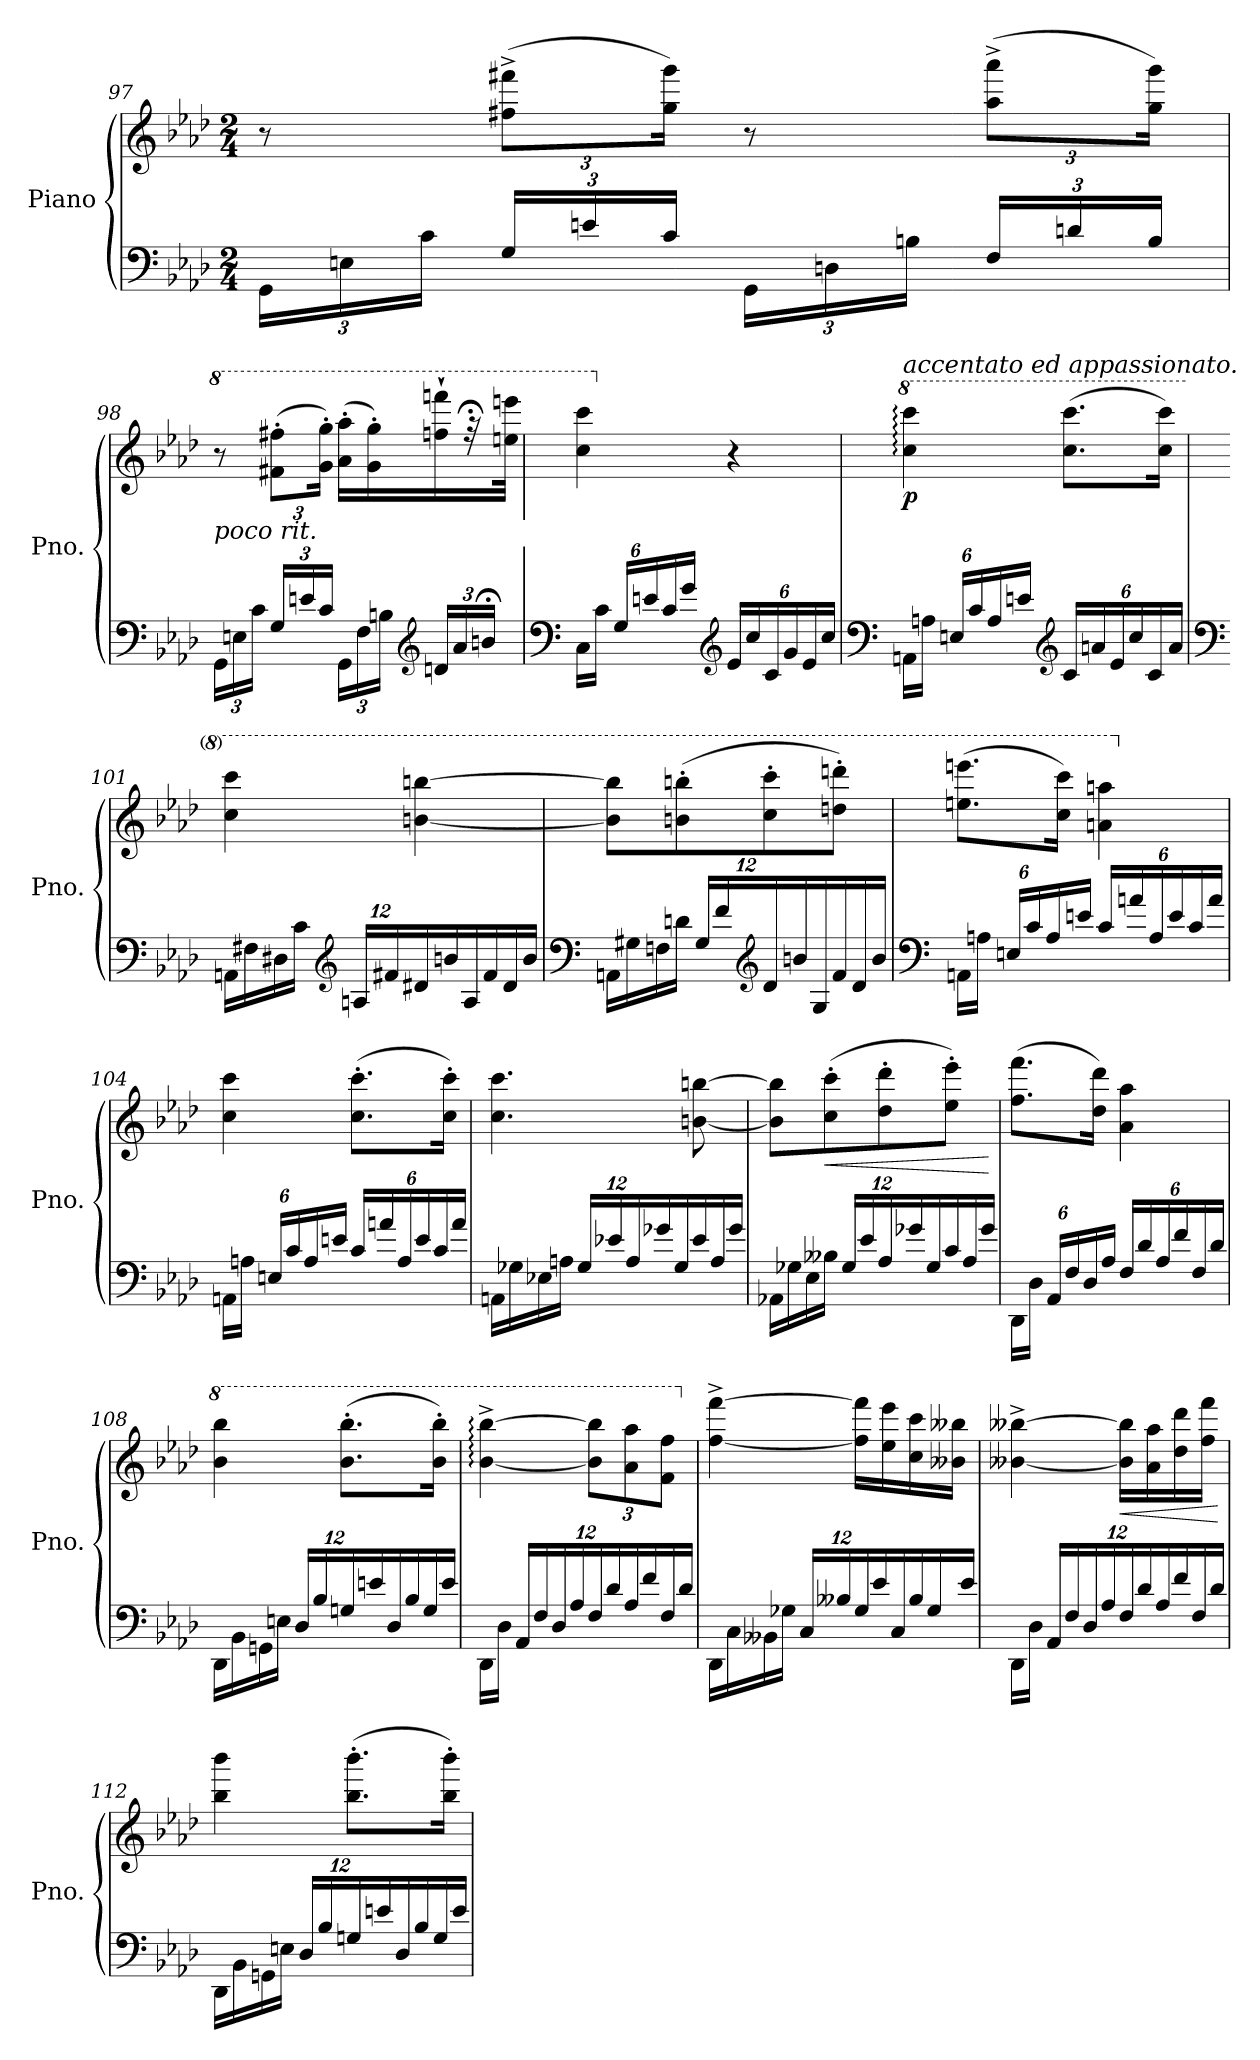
**kern	**kern	**dynam
*part1	*part1	*part1
*staff2	*staff1	*staff1/2
*I"Piano	*	*
*I'Pno.	*	*
*clefF4	*clefG2	*
*k[b-e-a-d-]	*k[b-e-a-d-]	*
*M2/4	*M2/4	*
*Xbrackettup	*	*
=97	=97	=97
24GG\LL	8r	.
24En\	.	.
24c\JJ	.	.
*	*Xbrackettup	*
24G/LL	(>12ff#X\^ 12fff#X\^L	.
24en/	.	.
24c/JJ	24gg\ 24ggg\Jk)	.
24GG\LL	8r	.
24Dn\	.	.
24Bn\JJ	.	.
24F/LL	(>12aa-\^ 12aaa-\^L	.
24dn/	.	.
24B/JJ	24gg\ 24ggg\Jk)	.
!!LO:LB:g=z
=98	=98	=98
*	*8va	*
!	!LO:TX:b:i:t=poco                                            rit.	!
24GG\LL	8r	.
24En\	.	.
24c\JJ	.	.
24G/LL	(>12ff#X\' 12fff#X\'L	.
24en/	.	.
24c/JJ	24gg\' 24ggg\'Jk)	.
24GG\LL	(>16aa-\' 16aaa-\'LL	.
24F\	.	.
.	16gg\' 16ggg\')	.
24Bn\JJ	.	.
*clefG2	*	*
24dn/LL	16fffn\` 16ffffn\`	.
24a-/	.	.
.	32r;<	.
24bn;</JJ	.	.
.	32eeen\ 32eeeen\JJk	.
=99	=99	=99
*clefF4	*	*
24C\LL	4ccc\ 4cccc\	.
24c\JJ	.	.
24G/LL	.	.
24en/	.	.
24c/	.	.
24g/JJ	.	.
*clefG2	*	*
*	*X8va	*
24e/LL	4r	.
24cc/	.	.
24c/	.	.
24g/	.	.
24e/	.	.
24cc/JJ	.	.
=100	=100	=100
*clefF4	*	*
*	*8va	*
!	!LO:TX:a:i:t=accentato ed appassionato.	!
!	!	!LO:DY:b
24AAn\LL	4ccc\: 4cccc\:	p
24An\JJ	.	.
24En/LL	.	.
24c/	.	.
24A/	.	.
24en/JJ	.	.
*clefG2	*	*
24c/LL	(>8.ccc\ 8.cccc\L	.
24an/	.	.
24e/	.	.
24cc/	.	.
24c/	.	.
.	16ccc\ 16cccc\Jk)	.
24a/JJ	.	.
!!LO:LB:g=z
=101	=101	=101
*clefF4	*	*
24AAn\LL	4ccc\ 4cccc\	.
24F#X\	.	.
24D#X\	.	.
24c\JJ	.	.
*clefG2	*	*
24An/LL	.	.
24f#X/	.	.
24d#X/	[4bbn\ [4bbbn\	.
24bn/	.	.
24A/	.	.
24f#/	.	.
24d#/	.	.
24b/JJ	.	.
=102	=102	=102
*clefF4	*	*
24AAn\LL	8bb\] 8bbb\]L	.
24G#X\	.	.
24Fn\	.	.
24dn\JJ	(>8bbn\' 8bbbn\'	.
24G#/LL	.	.
24f/	.	.
*clefG2	*	*
24d/	8ccc\' 8cccc\'	.
24bn/	.	.
24G#/	.	.
24f/	8dddn\' 8ddddn\'J)	.
24d/	.	.
24b/JJ	.	.
=103	=103	=103
*clefF4	*	*
24AAn\LL	(>8.eeen\ 8.eeeen\L	.
24An\JJ	.	.
24En/LL	.	.
24c/	.	.
24A/	.	.
.	16ccc\ 16cccc\Jk)	.
24en/JJ	.	.
24c/LL	4aan\ 4aaan\	.
24an/	.	.
24A/	.	.
24e/	.	.
24c/	.	.
24a/JJ	.	.
!!LO:LB:g=z
=104	=104	=104
*	*X8va	*
24AAn\LL	4cc\ 4ccc\	.
24An\JJ	.	.
24En/LL	.	.
24c/	.	.
24A/	.	.
24en/JJ	.	.
24c/LL	(>8.cc\' 8.ccc\'L	.
24an/	.	.
24A/	.	.
24e/	.	.
24c/	.	.
.	16cc\' 16ccc\'Jk)	.
24a/JJ	.	.
=105	=105	=105
24AAn\LL	4.cc\ 4.ccc\	.
24G-X\	.	.
24E-X\	.	.
24An\JJ	.	.
24G-/LL	.	.
24e-X/	.	.
24A/	.	.
24g-X/	.	.
24G-/	.	.
24e-/	[8bn\ [8bbn\	.
24A/	.	.
24g-/JJ	.	.
=106	=106	=106
24AA-X\LL	8b\] 8bb\]L	.
24G-X\	.	.
24E-\	.	.
!	!	!LO:HP:b
24B--X\JJ	(>8cc\' 8ccc\'	<
24G-/LL	.	.
24e-/	.	.
24A-/	8dd-\' 8ddd-\'	.
24g-X/	.	.
24G-/	.	.
24c/	8ee-\' 8eee-\'J)	.
24A-/	.	.
24g-/JJ	.	.
.	.	[
!!LO:PB:g=z
=107	=107	=107
24DD-\LL	(>8.ff\ 8.fff\L	.
24D-\JJ	.	.
24AA-/LL	.	.
24F/	.	.
24D-/	.	.
.	16dd-\ 16ddd-\Jk)	.
24A-/JJ	.	.
24F/LL	4a-\ 4aa-\	.
24d-/	.	.
24A-/	.	.
24f/	.	.
24F/	.	.
24d-/JJ	.	.
=108	=108	=108
*	*8va	*
24DD-\LL	4bb-\ 4bbb-\	.
24BB-\	.	.
24GGn\	.	.
24En\JJ	.	.
24D-/LL	.	.
24B-/	.	.
24Gn/	(>8.bb-\' 8.bbb-\'L	.
24en/	.	.
24D-/	.	.
24B-/	.	.
24G/	.	.
.	16bb-\' 16bbb-\'Jk)	.
24e/JJ	.	.
=109	=109	=109
24DD-\LL	[4bb-\:^ [4bbb-\:^	.
24D-\JJ	.	.
24AA-/LL	.	.
24F/	.	.
24D-/	.	.
24A-/	.	.
24F/	12bb-\] 12bbb-\]L	.
24d-/	.	.
24A-/	12aa-\ 12aaa-\	.
24f/	.	.
24F/	12ff\ 12fff\J	.
24d-/JJ	.	.
!!LO:LB:g=z
=110	=110	=110
*	*X8va	*
24DD-\LL	[4ff\^ [4fff\^	.
24C\	.	.
24BB--X\	.	.
24G-X\JJ	.	.
24C/LL	.	.
24B--X/	.	.
24G-/	16ff\] 16fff\]LL	.
24e-/	.	.
.	16ee-\ 16eee-\	.
24C/	.	.
24B--/	16cc\ 16ccc\	.
24G-/	.	.
.	16b--X\ 16bb--X\JJ	.
24e-/JJ	.	.
=111	=111	=111
24DD-\LL	[4b--X\^ [4bb--X\^	.
24D-\JJ	.	.
24AA-/LL	.	.
24F/	.	.
24D-/	.	.
24A-/	.	.
!	!	!LO:HP:b
24F/	16b--\] 16bb--\]LL	<
24d-/	.	.
.	16a-\ 16aa-\	.
24A-/	.	.
24f/	16dd-\ 16ddd-\	.
24F/	.	.
.	16ff\ 16fff\JJ	.
24d-/JJ	.	.
.	.	[
=112	=112	=112
24DD-\LL	4bb-\ 4bbb-\	.
24BB-\	.	.
24GGn\	.	.
24En\JJ	.	.
24D-/LL	.	.
24B-/	.	.
24Gn/	(>8.bb-\' 8.bbb-\'L	.
24en/	.	.
24D-/	.	.
24B-/	.	.
24G/	.	.
.	16bb-\' 16bbb-\'Jk)	.
24e/JJ	.	.
=	=	=
*-	*-	*-
